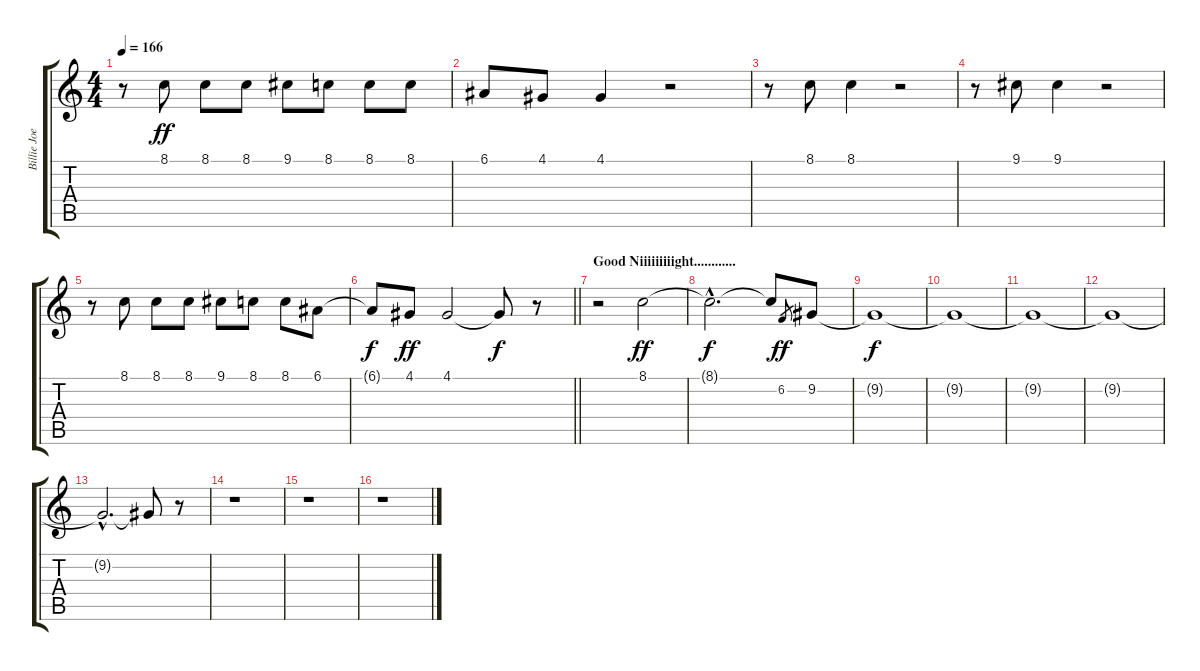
\track ("Billie Joe Armstrong (Voice)" "Billie Joe") {instrument tenorsax}
\staff {score tabs}
\tuning (E4 B3 G3 D3 A2 E2) {hide}
\ts (4 4)
\tempo 166
\clef g2
\ks c
r.8{dy ff} 8.1.8 8.1.8 8.1.8 9.1.8 8.1.8 8.1.8 8.1.8 |
6.1.8 4.1.8 4.1.4 r.2 |
r.8 8.1.8 8.1.4 r.2 |
r.8 9.1.8 9.1.4 r.2 |
r.8 8.1.8 8.1.8 8.1.8 9.1.8 8.1.8 8.1.8 6.1.8 |
\barLineRight lightlight
6.1{t}.8{dy f} 4.1.8{dy ff} 4.1.2 4.1{t}.8{dy f} r.8 |
\section ("" "Good Niiiiiiiiight............")
r.2 8.1.2{dy ff} |
8.1{hac t}.2{d dy f} 8.1{t}.8 6.2.8{gr dy ff} 9.2.8 |
9.2{t}.1{dy f} |
9.2{t}.1 |
9.2{t}.1 |
9.2{t}.1 |
9.2{hac t}.2{d} 9.2{t}.8 r.8 |
r.1 |
r.1 |
r.1
